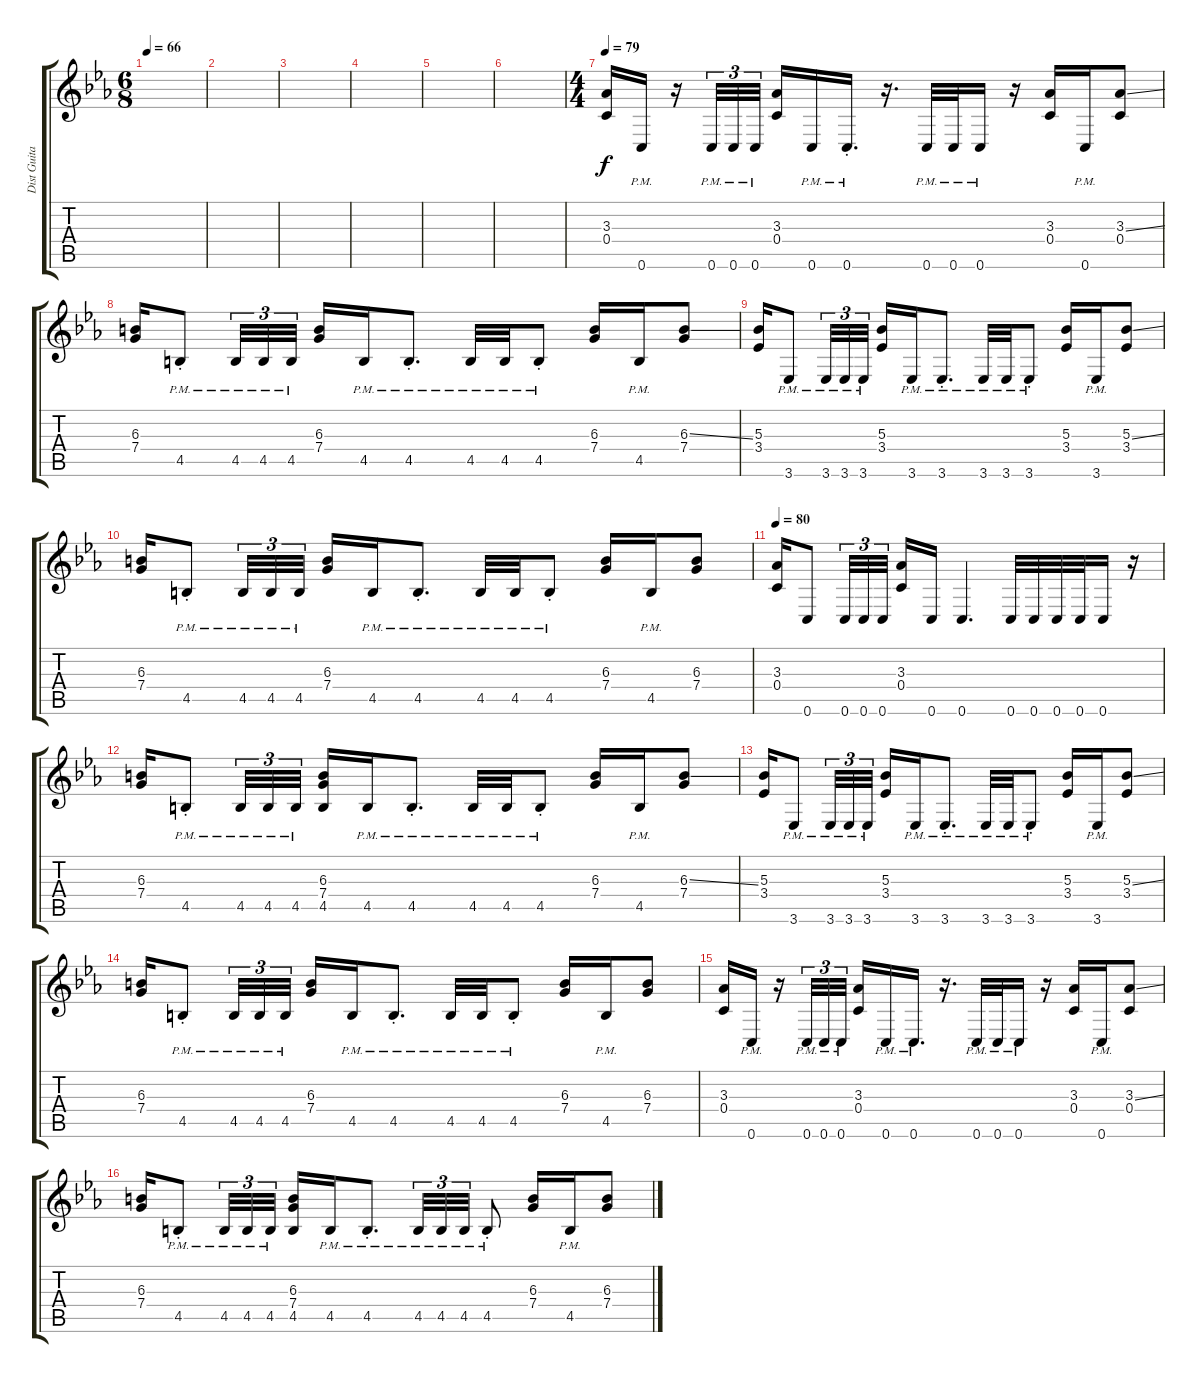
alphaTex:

\track ("Dist Guitar Left" "Dist Guita") {instrument distortionguitar}
\staff {score tabs}
\tuning (D4 A3 F3 C3 G2 C2) {hide}
\ts (6 8)
\tempo 66
\clef g2
\ks cminor
|
|
|
|
|
|
\ts (4 4)
\tempo 79
(3.3 0.4).16{instrument distortionguitar} 0.6{pm}.16 r.16 0.6{pm}.32{tu (3 2)} 0.6{pm}.32{tu (3 2)} 0.6{pm}.32{tu (3 2)} (3.3 0.4).16 0.6{pm}.16 0.6{pm st}.16{d} r.16{d} 0.6{pm}.32 0.6{pm}.32 0.6{pm}.16 r.16 (3.3 0.4).16 0.6{pm}.16 (3.3{ss} 0.4).8 |
(6.3 7.4).16 4.5{pm st}.8 4.5{pm}.32{tu (3 2)} 4.5{pm}.32{tu (3 2)} 4.5{pm}.32{tu (3 2)} (6.3 7.4).16 4.5{pm}.16 4.5{pm st}.8{d} 4.5{pm}.32 4.5{pm}.32 4.5{pm st}.8 (6.3 7.4).16 4.5{pm}.16 (6.3{ss} 7.4).8 |
(5.3 3.4).16 3.6{pm}.8 3.6{pm}.32{tu (3 2)} 3.6{pm}.32{tu (3 2)} 3.6{pm}.32{tu (3 2)} (5.3 3.4).16 3.6{pm}.16 3.6{pm st}.8{d} 3.6{pm}.32 3.6{pm}.32 3.6{pm st}.8 (5.3 3.4).16 3.6{pm}.16 (5.3{ss} 3.4).8 |
(6.3 7.4).16 4.5{pm st}.8 4.5{pm}.32{tu (3 2)} 4.5{pm}.32{tu (3 2)} 4.5{pm}.32{tu (3 2)} (6.3 7.4).16 4.5{pm}.16 4.5{pm st}.8{d} 4.5{pm}.32 4.5{pm}.32 4.5{pm st}.8 (6.3 7.4).16 4.5{pm}.16 (6.3 7.4).8 |
\tempo 80
(3.3 0.4).16{instrument distortionguitar} 0.6.8 0.6.32{tu (3 2)} 0.6.32{tu (3 2)} 0.6.32{tu (3 2)} (3.3 0.4).16 0.6.16 0.6.4{d} 0.6.32 0.6.32 0.6.32 0.6.32 0.6.16 r.16 |
(6.3 7.4).16 4.5{pm st}.8 4.5{pm}.32{tu (3 2)} 4.5{pm}.32{tu (3 2)} 4.5{pm}.32{tu (3 2)} (6.3 7.4 4.5).16 4.5{pm}.16 4.5{pm st}.8{d} 4.5{pm}.32 4.5{pm}.32 4.5{pm st}.8 (6.3 7.4).16 4.5{pm}.16 (6.3{ss} 7.4).8 |
(5.3 3.4).16 3.6{pm}.8 3.6{pm}.32{tu (3 2)} 3.6{pm}.32{tu (3 2)} 3.6{pm}.32{tu (3 2)} (5.3 3.4).16 3.6{pm}.16 3.6{pm st}.8{d} 3.6{pm}.32 3.6{pm}.32 3.6{pm st}.8 (5.3 3.4).16 3.6{pm}.16 (5.3{ss} 3.4).8 |
(6.3 7.4).16 4.5{pm st}.8 4.5{pm}.32{tu (3 2)} 4.5{pm}.32{tu (3 2)} 4.5{pm}.32{tu (3 2)} (6.3 7.4).16 4.5{pm}.16 4.5{pm st}.8{d} 4.5{pm}.32 4.5{pm}.32 4.5{pm st}.8 (6.3 7.4).16 4.5{pm}.16 (6.3 7.4).8 |
(3.3 0.4).16 0.6{pm}.16 r.16 0.6{pm}.32{tu (3 2)} 0.6{pm}.32{tu (3 2)} 0.6{pm}.32{tu (3 2)} (3.3 0.4).16 0.6{pm}.16 0.6{pm}.16{d} r.16{d} 0.6{pm}.32 0.6{pm}.32 0.6{pm}.16 r.16 (3.3 0.4).16 0.6{pm}.16 (3.3{ss} 0.4).8 |
(6.3 7.4).16 4.5{pm st}.8 4.5{pm}.32{tu (3 2)} 4.5{pm}.32{tu (3 2)} 4.5{pm}.32{tu (3 2)} (6.3 7.4 4.5).16 4.5{pm}.16 4.5{pm st}.8{d} 4.5{pm}.32{tu (3 2)} 4.5{pm}.32{tu (3 2)} 4.5{pm}.32{tu (3 2)} 4.5{pm st}.8 (6.3 7.4).16 4.5{pm}.16 (6.3{ss} 7.4).8
